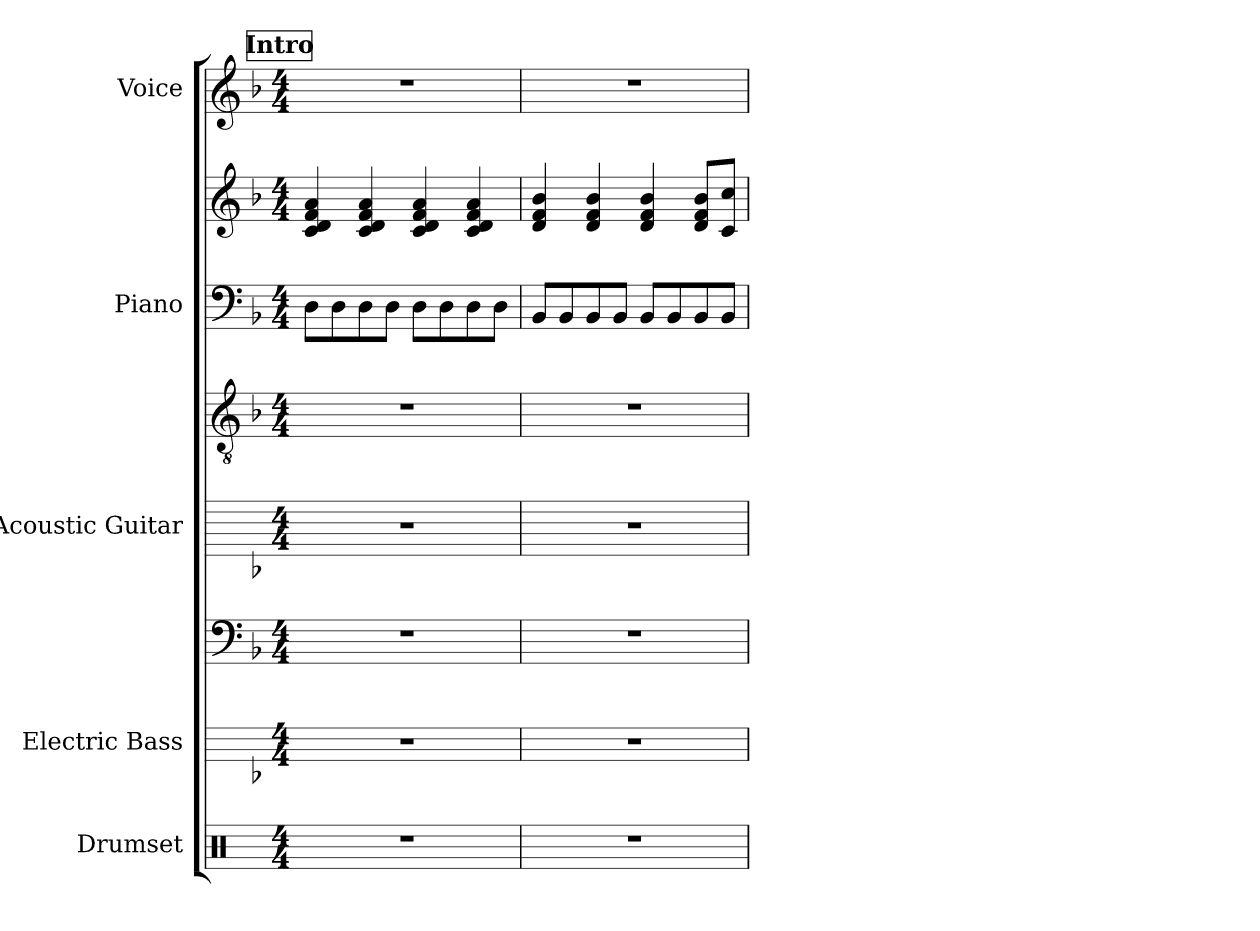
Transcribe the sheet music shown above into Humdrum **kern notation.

**kern	**kern	**kern	**kern	**kern	**kern	**kern	**kern
*part5	*part4	*part4	*part3	*part3	*part2	*part2	*part1
*staff8	*staff7	*staff6	*staff5	*staff4	*staff3	*staff2	*staff1
*I"Drumset	*I"Electric Bass	*	*I"Acoustic Guitar	*	*I"Piano	*	*I"Voice
*I'Drs.	*I'El. B.	*	*I'Guit.	*	*I'Pno.	*	*I'Vo.
*	*stria4	*	*stria6	*	*	*	*
*clefX	*	*clefF4	*	*clefGv2	*clefF4	*clefG2	*clefG2
*	*ITrd7c12	*ITrd7c12	*	*	*	*	*
*k[]	*k[b-]	*k[b-]	*k[b-]	*k[b-]	*k[b-]	*k[b-]	*k[b-]
*M4/4	*M4/4	*M4/4	*M4/4	*M4/4	*M4/4	*M4/4	*M4/4
*MM76	*MM76	*MM76	*MM76	*MM76	*MM76	*MM76	*MM76
!!LO:REH:place=s1:a:B:fs=14:t=Intro
=1	=1	=1	=1	=1	=1	=1	=1
1r	1r	1r	1r	1r	8D\L	4c/ 4d/ 4f/ 4a/	1r
.	.	.	.	.	8D\	.	.
.	.	.	.	.	8D\	4c/ 4d/ 4f/ 4a/	.
.	.	.	.	.	8D\J	.	.
.	.	.	.	.	8D\L	4c/ 4d/ 4f/ 4a/	.
.	.	.	.	.	8D\	.	.
.	.	.	.	.	8D\	4c/ 4d/ 4f/ 4a/	.
.	.	.	.	.	8D\J	.	.
=2	=2	=2	=2	=2	=2	=2	=2
1r	1r	1r	1r	1r	8BB-/L	4d/ 4f/ 4b-/	1r
.	.	.	.	.	8BB-/	.	.
.	.	.	.	.	8BB-/	4d/ 4f/ 4b-/	.
.	.	.	.	.	8BB-/J	.	.
.	.	.	.	.	8BB-/L	4d/ 4f/ 4b-/	.
.	.	.	.	.	8BB-/	.	.
.	.	.	.	.	8BB-/	8d/ 8f/ 8b-/L	.
.	.	.	.	.	8BB-/J	8c/ 8cc/J	.
=	=	=	=	=	=	=	=
*-	*-	*-	*-	*-	*-	*-	*-
